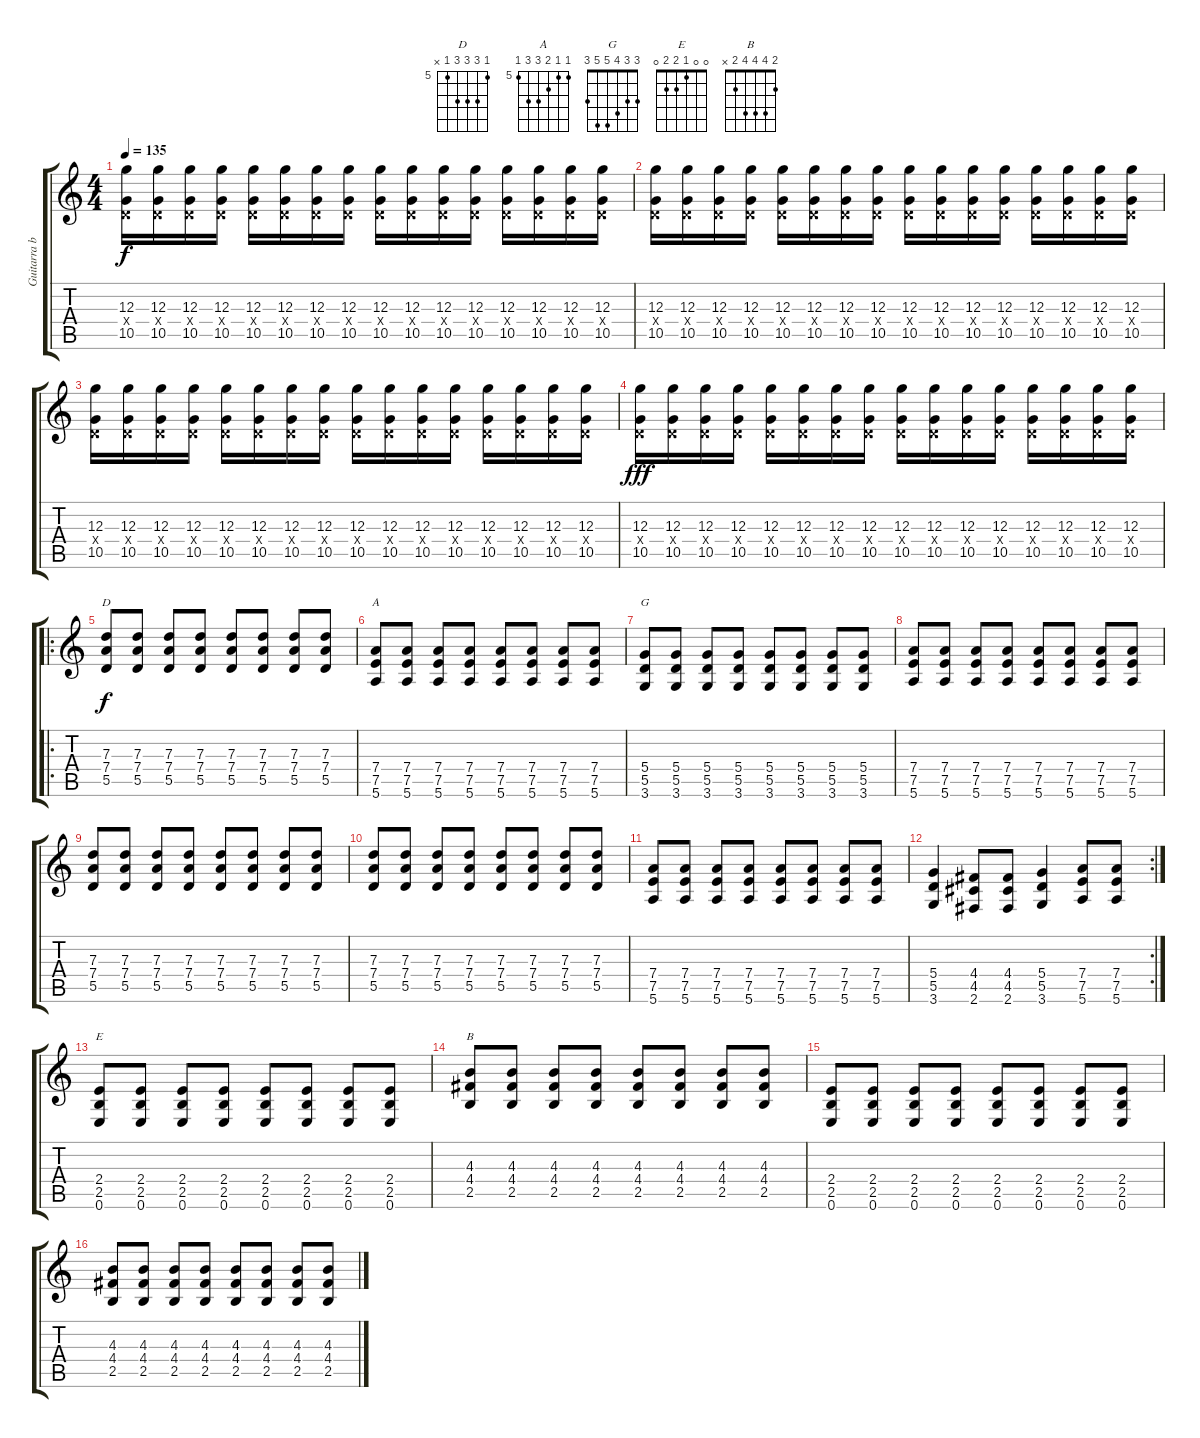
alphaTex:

\track ("Guitarra base" "Guitarra b") {instrument distortionguitar}
\staff {score tabs}
\tuning (E4 B3 G3 D3 A2 E2) {hide}
\chord ("D" 5 7 7 7 5 x) {firstfret 5}
\chord ("A" 5 5 6 7 7 5) {firstfret 5}
\chord ("G" 3 3 4 5 5 3)
\chord ("E" 0 0 1 2 2 0)
\chord ("B" 2 4 4 4 2 x)
\ts (4 4)
\tempo 135
\clef g2
\ks c
(12.3 0.4{x} 10.5).16{dy f instrument distortionguitar} (12.3 0.4{x} 10.5).16 (12.3 0.4{x} 10.5).16 (12.3 0.4{x} 10.5).16 (12.3 0.4{x} 10.5).16 (12.3 0.4{x} 10.5).16 (12.3 0.4{x} 10.5).16 (12.3 0.4{x} 10.5).16 (12.3 0.4{x} 10.5).16 (12.3 0.4{x} 10.5).16 (12.3 0.4{x} 10.5).16 (12.3 0.4{x} 10.5).16 (12.3 0.4{x} 10.5).16 (12.3 0.4{x} 10.5).16 (12.3 0.4{x} 10.5).16 (12.3 0.4{x} 10.5).16 |
(12.3 0.4{x} 10.5).16 (12.3 0.4{x} 10.5).16 (12.3 0.4{x} 10.5).16 (12.3 0.4{x} 10.5).16 (12.3 0.4{x} 10.5).16 (12.3 0.4{x} 10.5).16 (12.3 0.4{x} 10.5).16 (12.3 0.4{x} 10.5).16 (12.3 0.4{x} 10.5).16 (12.3 0.4{x} 10.5).16 (12.3 0.4{x} 10.5).16 (12.3 0.4{x} 10.5).16 (12.3 0.4{x} 10.5).16 (12.3 0.4{x} 10.5).16 (12.3 0.4{x} 10.5).16 (12.3 0.4{x} 10.5).16 |
(12.3 0.4{x} 10.5).16 (12.3 0.4{x} 10.5).16 (12.3 0.4{x} 10.5).16 (12.3 0.4{x} 10.5).16 (12.3 0.4{x} 10.5).16 (12.3 0.4{x} 10.5).16 (12.3 0.4{x} 10.5).16 (12.3 0.4{x} 10.5).16 (12.3 0.4{x} 10.5).16 (12.3 0.4{x} 10.5).16 (12.3 0.4{x} 10.5).16 (12.3 0.4{x} 10.5).16 (12.3 0.4{x} 10.5).16 (12.3 0.4{x} 10.5).16 (12.3 0.4{x} 10.5).16 (12.3 0.4{x} 10.5).16 |
(12.3 0.4{x} 10.5).16{dy fff} (12.3 0.4{x} 10.5).16 (12.3 0.4{x} 10.5).16 (12.3 0.4{x} 10.5).16 (12.3 0.4{x} 10.5).16 (12.3 0.4{x} 10.5).16 (12.3 0.4{x} 10.5).16 (12.3 0.4{x} 10.5).16 (12.3 0.4{x} 10.5).16 (12.3 0.4{x} 10.5).16 (12.3 0.4{x} 10.5).16 (12.3 0.4{x} 10.5).16 (12.3 0.4{x} 10.5).16 (12.3 0.4{x} 10.5).16 (12.3 0.4{x} 10.5).16 (12.3 0.4{x} 10.5).16 |
\ro
(7.3 7.4 5.5).8{ch "D" dy f} (7.3 7.4 5.5).8 (7.3 7.4 5.5).8 (7.3 7.4 5.5).8 (7.3 7.4 5.5).8 (7.3 7.4 5.5).8 (7.3 7.4 5.5).8 (7.3 7.4 5.5).8 |
(7.4 7.5 5.6).8{ch "A"} (7.4 7.5 5.6).8 (7.4 7.5 5.6).8 (7.4 7.5 5.6).8 (7.4 7.5 5.6).8 (7.4 7.5 5.6).8 (7.4 7.5 5.6).8 (7.4 7.5 5.6).8 |
(5.4 5.5 3.6).8{ch "G"} (5.4 5.5 3.6).8 (5.4 5.5 3.6).8 (5.4 5.5 3.6).8 (5.4 5.5 3.6).8 (5.4 5.5 3.6).8 (5.4 5.5 3.6).8 (5.4 5.5 3.6).8 |
(7.4 7.5 5.6).8 (7.4 7.5 5.6).8 (7.4 7.5 5.6).8 (7.4 7.5 5.6).8 (7.4 7.5 5.6).8 (7.4 7.5 5.6).8 (7.4 7.5 5.6).8 (7.4 7.5 5.6).8 |
(7.3 7.4 5.5).8 (7.3 7.4 5.5).8 (7.3 7.4 5.5).8 (7.3 7.4 5.5).8 (7.3 7.4 5.5).8 (7.3 7.4 5.5).8 (7.3 7.4 5.5).8 (7.3 7.4 5.5).8 |
(7.3 7.4 5.5).8 (7.3 7.4 5.5).8 (7.3 7.4 5.5).8 (7.3 7.4 5.5).8 (7.3 7.4 5.5).8 (7.3 7.4 5.5).8 (7.3 7.4 5.5).8 (7.3 7.4 5.5).8 |
(7.4 7.5 5.6).8 (7.4 7.5 5.6).8 (7.4 7.5 5.6).8 (7.4 7.5 5.6).8 (7.4 7.5 5.6).8 (7.4 7.5 5.6).8 (7.4 7.5 5.6).8 (7.4 7.5 5.6).8 |
\rc 2
(5.4 5.5 3.6).4 (4.4 4.5 2.6).8 (4.4 4.5 2.6).8 (5.4 5.5 3.6).4 (7.4 7.5 5.6).8 (7.4 7.5 5.6).8 |
(2.4 2.5 0.6).8{ch "E"} (2.4 2.5 0.6).8 (2.4 2.5 0.6).8 (2.4 2.5 0.6).8 (2.4 2.5 0.6).8 (2.4 2.5 0.6).8 (2.4 2.5 0.6).8 (2.4 2.5 0.6).8 |
(4.3 4.4 2.5).8{ch "B"} (4.3 4.4 2.5).8 (4.3 4.4 2.5).8 (4.3 4.4 2.5).8 (4.3 4.4 2.5).8 (4.3 4.4 2.5).8 (4.3 4.4 2.5).8 (4.3 4.4 2.5).8 |
(2.4 2.5 0.6).8 (2.4 2.5 0.6).8 (2.4 2.5 0.6).8 (2.4 2.5 0.6).8 (2.4 2.5 0.6).8 (2.4 2.5 0.6).8 (2.4 2.5 0.6).8 (2.4 2.5 0.6).8 |
(4.3 4.4 2.5).8 (4.3 4.4 2.5).8 (4.3 4.4 2.5).8 (4.3 4.4 2.5).8 (4.3 4.4 2.5).8 (4.3 4.4 2.5).8 (4.3 4.4 2.5).8 (4.3 4.4 2.5).8
